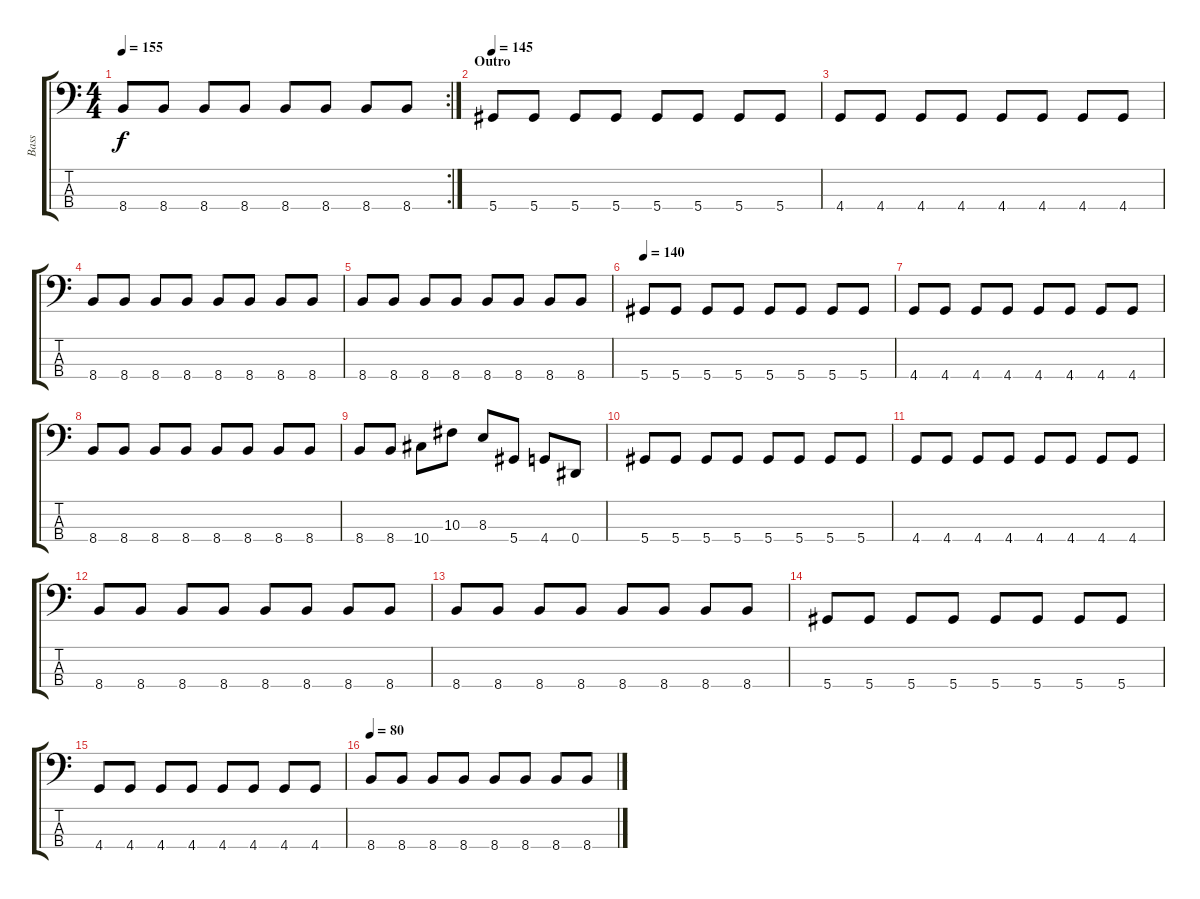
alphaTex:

\track ("Bass" "Bass") {instrument electricbasspick}
\staff {score tabs}
\tuning (Gb2 Db2 Ab1 Eb1) {hide}
\rc 2
\ts (4 4)
\tempo 155
\clef f4
\ks c
8.4.8{dy f} 8.4.8 8.4.8 8.4.8 8.4.8 8.4.8 8.4.8 8.4.8 |
\section ("" "Outro")
\tempo 145
5.4.8 5.4.8 5.4.8 5.4.8 5.4.8 5.4.8 5.4.8 5.4.8 |
4.4.8 4.4.8 4.4.8 4.4.8 4.4.8 4.4.8 4.4.8 4.4.8 |
8.4.8 8.4.8 8.4.8 8.4.8 8.4.8 8.4.8 8.4.8 8.4.8 |
8.4.8 8.4.8 8.4.8 8.4.8 8.4.8 8.4.8 8.4.8 8.4.8 |
\tempo 140
5.4.8 5.4.8 5.4.8 5.4.8 5.4.8 5.4.8 5.4.8 5.4.8 |
4.4.8 4.4.8 4.4.8 4.4.8 4.4.8 4.4.8 4.4.8 4.4.8 |
8.4.8 8.4.8 8.4.8 8.4.8 8.4.8 8.4.8 8.4.8 8.4.8 |
8.4.8 8.4.8 10.4.8 10.3.8 8.3.8 5.4.8 4.4.8 0.4.8 |
5.4.8 5.4.8 5.4.8 5.4.8 5.4.8 5.4.8 5.4.8 5.4.8 |
4.4.8 4.4.8 4.4.8 4.4.8 4.4.8 4.4.8 4.4.8 4.4.8 |
8.4.8 8.4.8 8.4.8 8.4.8 8.4.8 8.4.8 8.4.8 8.4.8 |
8.4.8 8.4.8 8.4.8 8.4.8 8.4.8 8.4.8 8.4.8 8.4.8 |
5.4.8 5.4.8 5.4.8 5.4.8 5.4.8 5.4.8 5.4.8 5.4.8 |
4.4.8 4.4.8 4.4.8 4.4.8 4.4.8 4.4.8 4.4.8 4.4.8 |
\tempo 80
8.4.8 8.4.8 8.4.8 8.4.8 8.4.8 8.4.8 8.4.8 8.4.8
